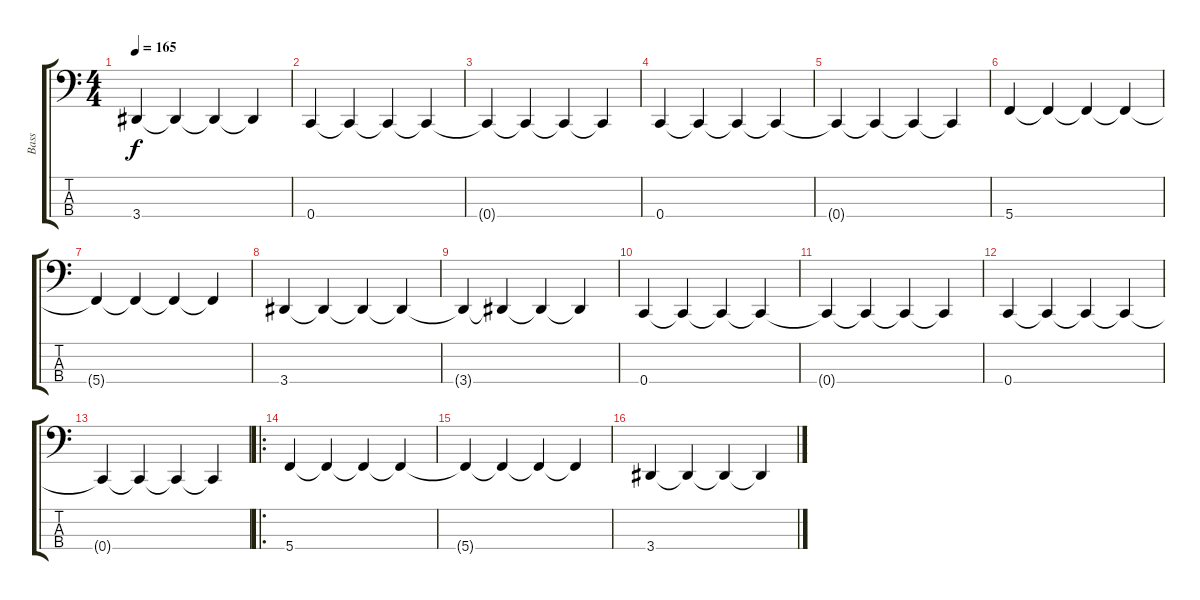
\track ("Bass" "Bass") {instrument slapbass1}
\staff {score tabs}
\tuning (F2 C2 G1 C1) {hide}
\ts (4 4)
\tempo 165
\clef f4
\ks c
3.4{t}.4{dy f} 3.4{t}.4 3.4{t}.4 3.4{t}.4 |
0.4.4 0.4{t}.4 0.4{t}.4 0.4{t}.4 |
0.4{t}.4 0.4{t}.4 0.4{t}.4 0.4{t}.4 |
0.4.4 0.4{t}.4 0.4{t}.4 0.4{t}.4 |
0.4{t}.4 0.4{t}.4 0.4{t}.4 0.4{t}.4 |
5.4.4 5.4{t}.4 5.4{t}.4 5.4{t}.4 |
5.4{t}.4 5.4{t}.4 5.4{t}.4 5.4{t}.4 |
3.4.4 3.4{t}.4 3.4{t}.4 3.4{t}.4 |
3.4{t}.4 3.4{t}.4 3.4{t}.4 3.4{t}.4 |
0.4.4 0.4{t}.4 0.4{t}.4 0.4{t}.4 |
0.4{t}.4 0.4{t}.4 0.4{t}.4 0.4{t}.4 |
0.4.4 0.4{t}.4 0.4{t}.4 0.4{t}.4 |
0.4{t}.4 0.4{t}.4 0.4{t}.4 0.4{t}.4 |
\ro
5.4.4 5.4{t}.4 5.4{t}.4 5.4{t}.4 |
5.4{t}.4 5.4{t}.4 5.4{t}.4 5.4{t}.4 |
3.4.4 3.4{t}.4 3.4{t}.4 3.4{t}.4
